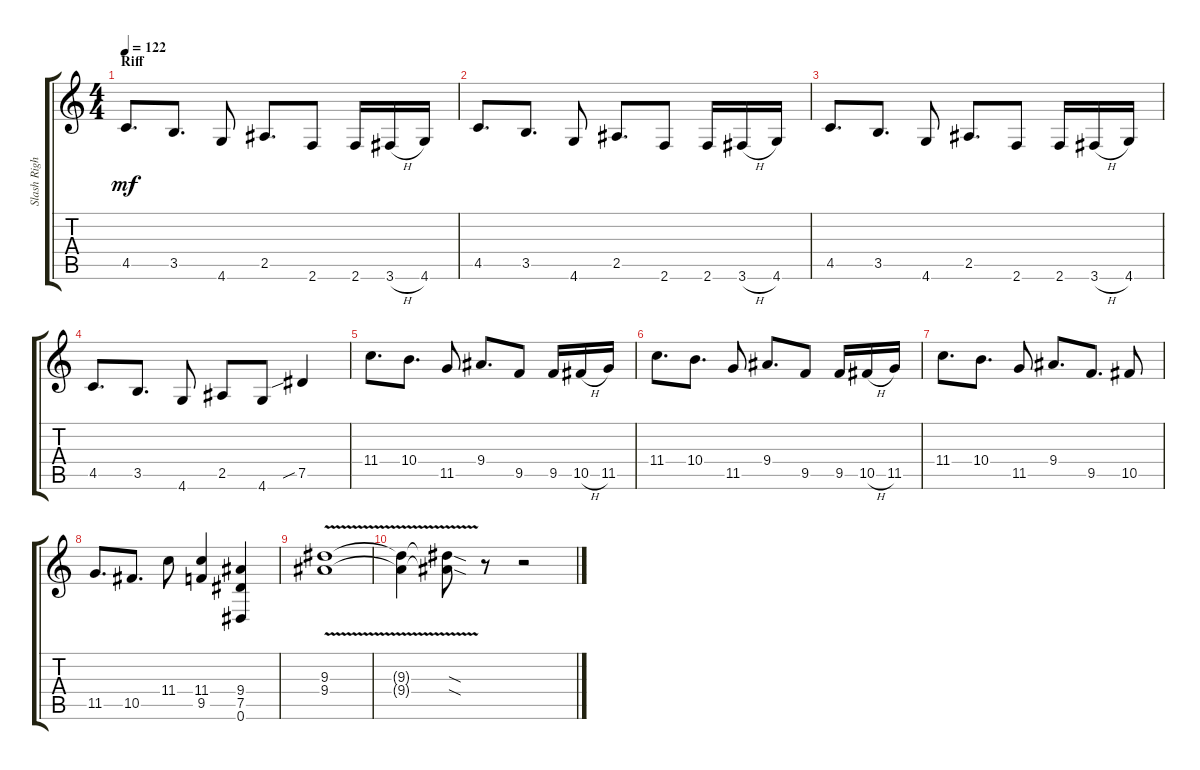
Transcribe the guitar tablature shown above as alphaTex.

\track ("Slash Right" "Slash Righ") {instrument overdrivenguitar}
\staff {score tabs}
\tuning (Eb4 Bb3 Gb3 Db3 Ab2 Eb2) {hide}
\ts (4 4)
\section ("" "Riff")
\tempo 122
\clef g2
\ks c
4.5.8{d dy mf} 3.5.8{d} 4.6.8 2.5.8{d} 2.6.8 2.6.16 3.6{h}.16 4.6.16 |
4.5.8{d} 3.5.8{d} 4.6.8 2.5.8{d} 2.6.8 2.6.16 3.6{h}.16 4.6.16 |
4.5.8{d} 3.5.8{d} 4.6.8 2.5.8{d} 2.6.8 2.6.16 3.6{h}.16 4.6.16 |
4.5.8{d} 3.5.8{d} 4.6.8 2.5.8 4.6.8 7.5{sib}.4 |
11.4.8{d} 10.4.8{d} 11.5.8 9.4.8{d} 9.5.8 9.5.16 10.5{h}.16 11.5.16 |
11.4.8{d} 10.4.8{d} 11.5.8 9.4.8{d} 9.5.8 9.5.16 10.5{h}.16 11.5.16 |
11.4.8{d} 10.4.8{d} 11.5.8 9.4.8{d} 9.5.8{d} 10.5.8 |
11.5.8{d} 10.5.8{d} 11.4.8 (11.4 9.5).4 (9.4 7.5 0.6).4 |
(9.3{v} 9.4{v}).1 |
(9.3{v t} 9.4{v t}).4 (9.3{v sod t} 9.4{v sod t}).8 r.8 r.2
